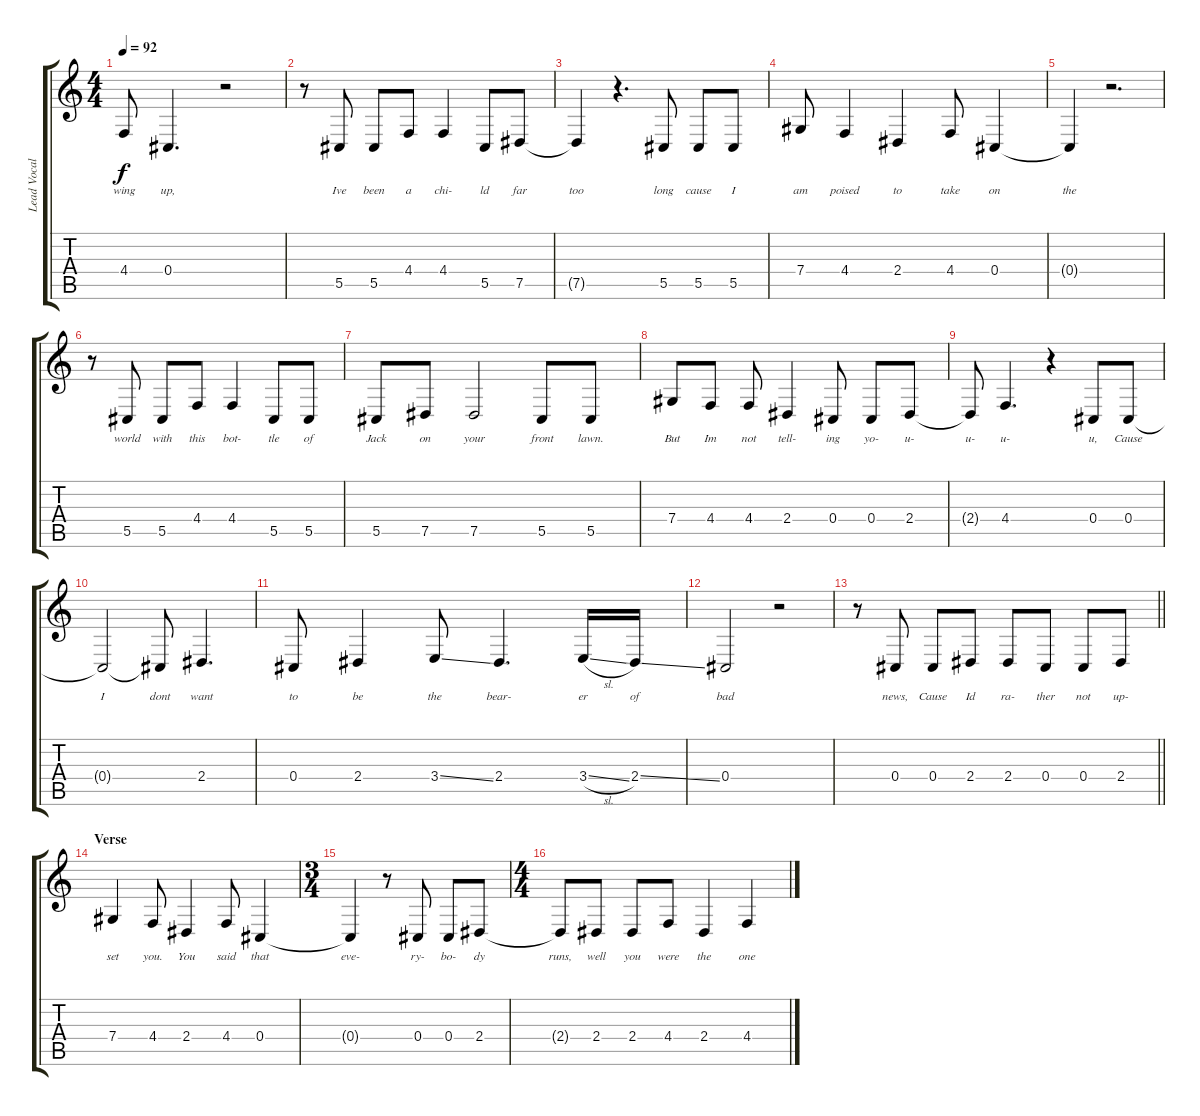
\track ("Lead Vocals" "Lead Vocal") {instrument flute}
\staff {score tabs}
\tuning (Eb4 Bb3 Gb3 Db3 Ab2 Eb2) {hide}
\ts (4 4)
\tempo 92
\clef g2
\ks c
4.4{t}.8{lyrics (0 "wing") lyrics (1 "") lyrics (2 "") lyrics (3 "") lyrics (4 "") dy f} 0.4.4{d lyrics (0 "up,") lyrics (1 "") lyrics (2 "") lyrics (3 "") lyrics (4 "")} r.2 |
r.8 5.5.8{lyrics (0 "Ive") lyrics (1 "") lyrics (2 "") lyrics (3 "") lyrics (4 "")} 5.5.8{lyrics (0 "been") lyrics (1 "") lyrics (2 "") lyrics (3 "") lyrics (4 "")} 4.4.8{lyrics (0 "a") lyrics (1 "") lyrics (2 "") lyrics (3 "") lyrics (4 "")} 4.4.4{lyrics (0 "chi-") lyrics (1 "") lyrics (2 "") lyrics (3 "") lyrics (4 "")} 5.5.8{lyrics (0 "ld") lyrics (1 "") lyrics (2 "") lyrics (3 "") lyrics (4 "")} 7.5.8{lyrics (0 "far") lyrics (1 "") lyrics (2 "") lyrics (3 "") lyrics (4 "")} |
7.5{t}.4{lyrics (0 "too") lyrics (1 "") lyrics (2 "") lyrics (3 "") lyrics (4 "")} r.4{d} 5.5.8{lyrics (0 "long") lyrics (1 "") lyrics (2 "") lyrics (3 "") lyrics (4 "")} 5.5.8{lyrics (0 "cause") lyrics (1 "") lyrics (2 "") lyrics (3 "") lyrics (4 "")} 5.5.8{lyrics (0 "I") lyrics (1 "") lyrics (2 "") lyrics (3 "") lyrics (4 "")} |
7.4.8{lyrics (0 "am") lyrics (1 "") lyrics (2 "") lyrics (3 "") lyrics (4 "")} 4.4.4{lyrics (0 "poised") lyrics (1 "") lyrics (2 "") lyrics (3 "") lyrics (4 "")} 2.4.4{lyrics (0 "to") lyrics (1 "") lyrics (2 "") lyrics (3 "") lyrics (4 "")} 4.4.8{lyrics (0 "take") lyrics (1 "") lyrics (2 "") lyrics (3 "") lyrics (4 "")} 0.4.4{lyrics (0 "on") lyrics (1 "") lyrics (2 "") lyrics (3 "") lyrics (4 "")} |
0.4{t}.4{lyrics (0 "the") lyrics (1 "") lyrics (2 "") lyrics (3 "") lyrics (4 "")} r.2{d} |
r.8 5.5.8{lyrics (0 "world") lyrics (1 "") lyrics (2 "") lyrics (3 "") lyrics (4 "")} 5.5.8{lyrics (0 "with") lyrics (1 "") lyrics (2 "") lyrics (3 "") lyrics (4 "")} 4.4.8{lyrics (0 "this") lyrics (1 "") lyrics (2 "") lyrics (3 "") lyrics (4 "")} 4.4.4{lyrics (0 "bot-") lyrics (1 "") lyrics (2 "") lyrics (3 "") lyrics (4 "")} 5.5.8{lyrics (0 "tle") lyrics (1 "") lyrics (2 "") lyrics (3 "") lyrics (4 "")} 5.5.8{lyrics (0 "of") lyrics (1 "") lyrics (2 "") lyrics (3 "") lyrics (4 "")} |
5.5.8{lyrics (0 "Jack") lyrics (1 "") lyrics (2 "") lyrics (3 "") lyrics (4 "")} 7.5.8{lyrics (0 "on") lyrics (1 "") lyrics (2 "") lyrics (3 "") lyrics (4 "")} 7.5.2{lyrics (0 "your") lyrics (1 "") lyrics (2 "") lyrics (3 "") lyrics (4 "")} 5.5.8{lyrics (0 "front") lyrics (1 "") lyrics (2 "") lyrics (3 "") lyrics (4 "")} 5.5.8{lyrics (0 "lawn.") lyrics (1 "") lyrics (2 "") lyrics (3 "") lyrics (4 "")} |
7.4.8{lyrics (0 "But") lyrics (1 "") lyrics (2 "") lyrics (3 "") lyrics (4 "")} 4.4.8{lyrics (0 "Im") lyrics (1 "") lyrics (2 "") lyrics (3 "") lyrics (4 "")} 4.4.8{lyrics (0 "not") lyrics (1 "") lyrics (2 "") lyrics (3 "") lyrics (4 "")} 2.4.4{lyrics (0 "tell-") lyrics (1 "") lyrics (2 "") lyrics (3 "") lyrics (4 "")} 0.4.8{lyrics (0 "ing") lyrics (1 "") lyrics (2 "") lyrics (3 "") lyrics (4 "")} 0.4.8{lyrics (0 "yo-") lyrics (1 "") lyrics (2 "") lyrics (3 "") lyrics (4 "")} 2.4.8{lyrics (0 "u-") lyrics (1 "") lyrics (2 "") lyrics (3 "") lyrics (4 "")} |
2.4{t}.8{lyrics (0 "u-") lyrics (1 "") lyrics (2 "") lyrics (3 "") lyrics (4 "")} 4.4.4{d lyrics (0 "u-") lyrics (1 "") lyrics (2 "") lyrics (3 "") lyrics (4 "")} r.4 0.4.8{lyrics (0 "u,") lyrics (1 "") lyrics (2 "") lyrics (3 "") lyrics (4 "")} 0.4.8{lyrics (0 "Cause") lyrics (1 "") lyrics (2 "") lyrics (3 "") lyrics (4 "")} |
0.4{t}.2{lyrics (0 "I") lyrics (1 "") lyrics (2 "") lyrics (3 "") lyrics (4 "")} 0.4{t}.8{lyrics (0 "dont") lyrics (1 "") lyrics (2 "") lyrics (3 "") lyrics (4 "")} 2.4.4{d lyrics (0 "want") lyrics (1 "") lyrics (2 "") lyrics (3 "") lyrics (4 "")} |
0.4.8{lyrics (0 "to") lyrics (1 "") lyrics (2 "") lyrics (3 "") lyrics (4 "")} 2.4.4{lyrics (0 "be") lyrics (1 "") lyrics (2 "") lyrics (3 "") lyrics (4 "")} 3.4{ss}.8{lyrics (0 "the") lyrics (1 "") lyrics (2 "") lyrics (3 "") lyrics (4 "")} 2.4.4{d lyrics (0 "bear-") lyrics (1 "") lyrics (2 "") lyrics (3 "") lyrics (4 "")} 3.4{sl}.16{lyrics (0 "er") lyrics (1 "") lyrics (2 "") lyrics (3 "") lyrics (4 "")} 2.4{ss}.16{lyrics (0 "of") lyrics (1 "") lyrics (2 "") lyrics (3 "") lyrics (4 "")} |
0.4.2{lyrics (0 "bad") lyrics (1 "") lyrics (2 "") lyrics (3 "") lyrics (4 "")} r.2 |
\barLineRight lightlight
r.8 0.4.8{lyrics (0 "news,") lyrics (1 "") lyrics (2 "") lyrics (3 "") lyrics (4 "")} 0.4.8{lyrics (0 "Cause") lyrics (1 "") lyrics (2 "") lyrics (3 "") lyrics (4 "")} 2.4.8{lyrics (0 "Id") lyrics (1 "") lyrics (2 "") lyrics (3 "") lyrics (4 "")} 2.4.8{lyrics (0 "ra-") lyrics (1 "") lyrics (2 "") lyrics (3 "") lyrics (4 "")} 0.4.8{lyrics (0 "ther") lyrics (1 "") lyrics (2 "") lyrics (3 "") lyrics (4 "")} 0.4.8{lyrics (0 "not") lyrics (1 "") lyrics (2 "") lyrics (3 "") lyrics (4 "")} 2.4.8{lyrics (0 "up-") lyrics (1 "") lyrics (2 "") lyrics (3 "") lyrics (4 "")} |
\section ("" "Verse")
7.4.4{lyrics (0 "set") lyrics (1 "") lyrics (2 "") lyrics (3 "") lyrics (4 "")} 4.4.8{lyrics (0 "you.") lyrics (1 "") lyrics (2 "") lyrics (3 "") lyrics (4 "")} 2.4.4{lyrics (0 "You") lyrics (1 "") lyrics (2 "") lyrics (3 "") lyrics (4 "")} 4.4.8{lyrics (0 "said") lyrics (1 "") lyrics (2 "") lyrics (3 "") lyrics (4 "")} 0.4.4{lyrics (0 "that") lyrics (1 "") lyrics (2 "") lyrics (3 "") lyrics (4 "")} |
\ts (3 4)
0.4{t}.4{lyrics (0 "eve-") lyrics (1 "") lyrics (2 "") lyrics (3 "") lyrics (4 "")} r.8 0.4.8{lyrics (0 "ry-") lyrics (1 "") lyrics (2 "") lyrics (3 "") lyrics (4 "")} 0.4.8{lyrics (0 "bo-") lyrics (1 "") lyrics (2 "") lyrics (3 "") lyrics (4 "")} 2.4.8{lyrics (0 "dy") lyrics (1 "") lyrics (2 "") lyrics (3 "") lyrics (4 "")} |
\ts (4 4)
2.4{t}.8{lyrics (0 "runs,") lyrics (1 "") lyrics (2 "") lyrics (3 "") lyrics (4 "")} 2.4.8{lyrics (0 "well") lyrics (1 "") lyrics (2 "") lyrics (3 "") lyrics (4 "")} 2.4.8{lyrics (0 "you") lyrics (1 "") lyrics (2 "") lyrics (3 "") lyrics (4 "")} 4.4.8{lyrics (0 "were") lyrics (1 "") lyrics (2 "") lyrics (3 "") lyrics (4 "")} 2.4.4{lyrics (0 "the") lyrics (1 "") lyrics (2 "") lyrics (3 "") lyrics (4 "")} 4.4.4{lyrics (0 "one") lyrics (1 "") lyrics (2 "") lyrics (3 "") lyrics (4 "")}
